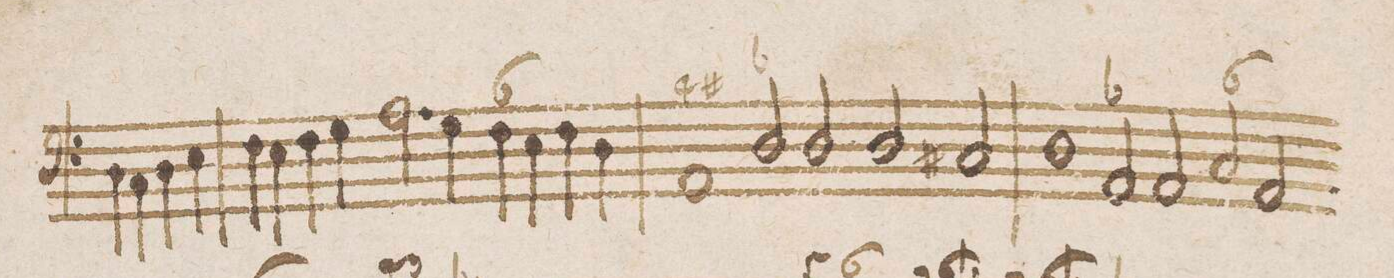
**kern	**fba	**text
*I"Baſso Continuo pro Org	*	*
*clefF4	*	*
*k[]	*	*
*met(C|)	*	*
*M2/1	*	*
4D\	.	.
4C\	.	.
4D\	.	.
4E\	.	.
4F\	.	.
4E\	.	.
4F\	.	.
4G\	.	.
=37-	=37-	=37-
2.A\	.	.
4G\	.	.
4F\	6	.
4E\	.	.
4F\	.	.
4D\	.	.
=38-	=38-	=38-
1AA	7	.
.	#	.
2D/	-	.
2D/	.	.
=39-	=39-	=39-
2D/	.	.
2C#X/	.	.
1D	.	.
=40-	=40-	=40-
2AA/	-	.
2AA/	.	.
2Cny/	6	.
2AA/	.	.
=41-	=41-	=41-
*-	*-	*-
